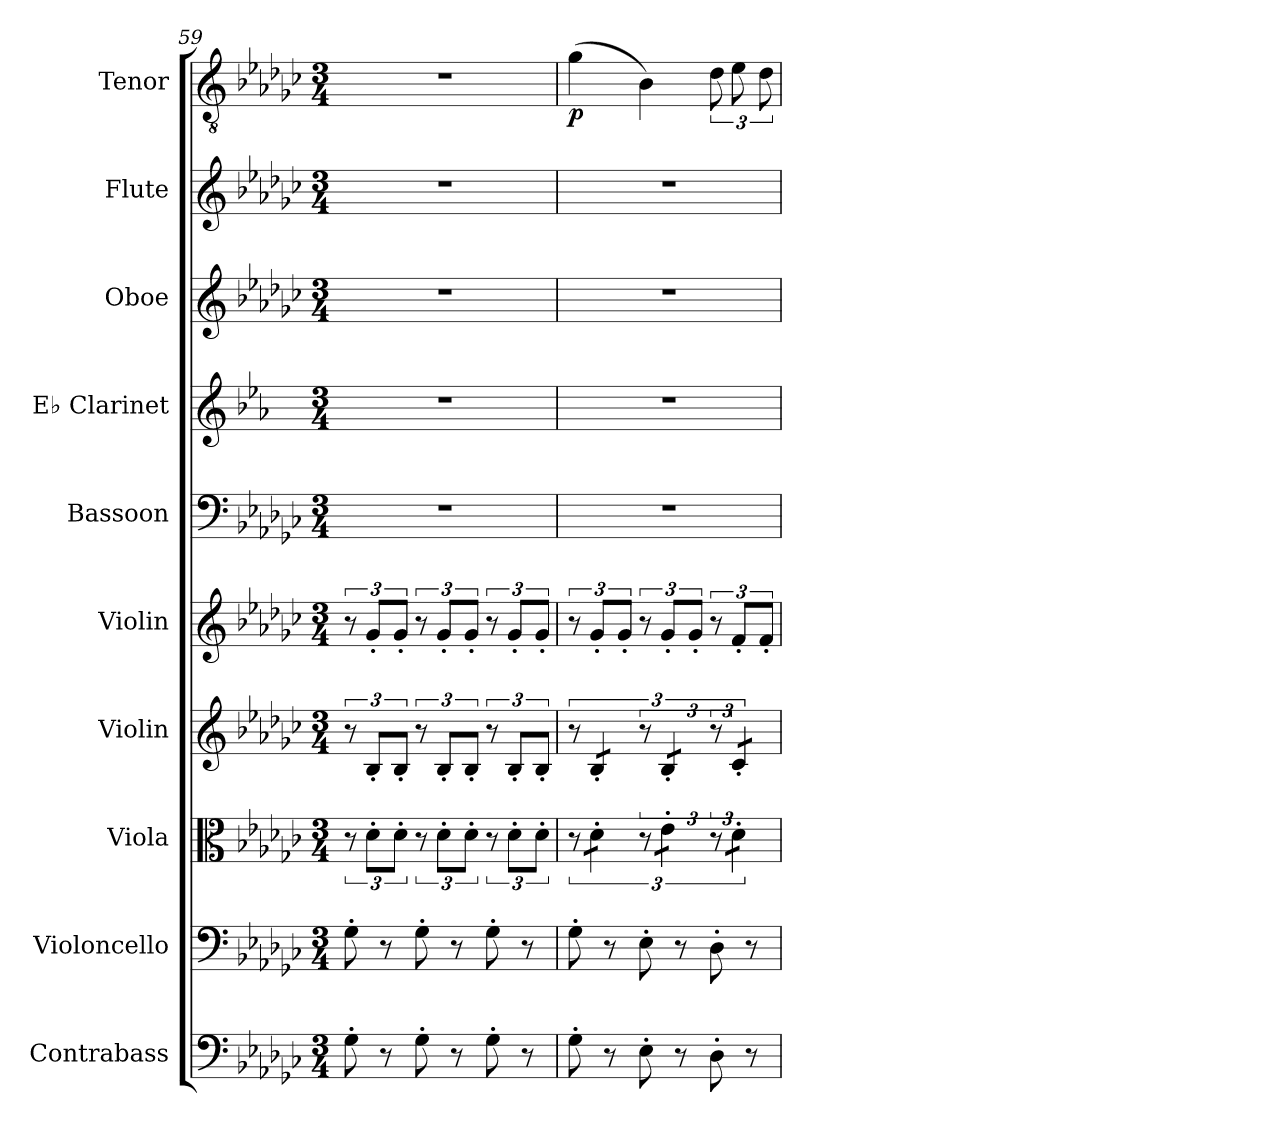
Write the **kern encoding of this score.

**kern	**kern	**kern	**kern	**kern	**kern	**kern	**kern	**kern	**kern	**dynam
*part10	*part9	*part8	*part7	*part6	*part5	*part4	*part3	*part2	*part1	*part1
*staff10	*staff9	*staff8	*staff7	*staff6	*staff5	*staff4	*staff3	*staff2	*staff1	*staff1
*I"Contrabass	*I"Violoncello	*I"Viola	*I"Violin	*I"Violin	*I"Bassoon	*I"E♭ Clarinet	*I"Oboe	*I"Flute	*I"Tenor	*
*I'Cb.	*I'Vc.	*I'Vla.	*I'Vln.	*I'Vln.	*I'Bsn.	*I'E♭ Cl.	*I'Ob.	*I'Fl.	*I'T.	*
!!LO:PB:g=z
*clefF4	*clefF4	*clefC3	*clefG2	*clefG2	*clefF4	*clefG2	*clefG2	*clefG2	*clefGv2	*
*ITrd7c12	*	*	*	*	*	*ITrd-2c-3	*	*	*	*
*k[b-e-a-d-g-c-]	*k[b-e-a-d-g-c-]	*k[b-e-a-d-g-c-]	*k[b-e-a-d-g-c-]	*k[b-e-a-d-g-c-]	*k[b-e-a-d-g-c-]	*k[b-e-a-d-g-c-]	*k[b-e-a-d-g-c-]	*k[b-e-a-d-g-c-]	*k[b-e-a-d-g-c-]	*
*M3/4	*M3/4	*M3/4	*M3/4	*M3/4	*M3/4	*M3/4	*M3/4	*M3/4	*M3/4	*
=59	=59	=59	=59	=59	=59	=59	=59	=59	=59	=59
8GG-'\	8G-'\	12r	12r	12r	2.r	2.r	2.r	2.r	2.r	.
.	.	12d-'\L	12B-'/L	12g-'/L	.	.	.	.	.	.
8r	8r	.	.	.	.	.	.	.	.	.
.	.	12d-'\J	12B-'/J	12g-'/J	.	.	.	.	.	.
8GG-'\	8G-'\	12r	12r	12r	.	.	.	.	.	.
.	.	12d-'\L	12B-'/L	12g-'/L	.	.	.	.	.	.
8r	8r	.	.	.	.	.	.	.	.	.
.	.	12d-'\J	12B-'/J	12g-'/J	.	.	.	.	.	.
8GG-'\	8G-'\	12r	12r	12r	.	.	.	.	.	.
.	.	12d-'\L	12B-'/L	12g-'/L	.	.	.	.	.	.
8r	8r	.	.	.	.	.	.	.	.	.
.	.	12d-'\J	12B-'/J	12g-'/J	.	.	.	.	.	.
=60	=60	=60	=60	=60	=60	=60	=60	=60	=60	=60
!	!	!	!	!	!	!	!	!	!	!LO:DY:b
8GG-'\	8G-'\	12r	12r	12r	2.r	2.r	2.r	2.r	(4g-\	p
*	*	*tremolo	*	*	*	*	*	*	*	*
*	*	*	*tremolo	*	*	*	*	*	*	*
.	.	12d-'\L	12B-'/L	12g-'/L	.	.	.	.	.	.
8r	8r	.	.	.	.	.	.	.	.	.
.	.	12d-'\J	12B-'/J	12g-'/J	.	.	.	.	.	.
8EE-'\	8E-'\	12r	12r	12r	.	.	.	.	4B-\)	.
.	.	12e-'\L	12B-'/L	12g-'/L	.	.	.	.	.	.
8r	8r	.	.	.	.	.	.	.	.	.
.	.	12e-'\J	12B-'/J	12g-'/J	.	.	.	.	.	.
8DD-'\	8D-'\	12r	12r	12r	.	.	.	.	12d-\	.
.	.	12d-'\L	12c-'/L	12f'/L	.	.	.	.	12e-\	.
8r	8r	.	.	.	.	.	.	.	.	.
.	.	12d-'\J	12c-'/J	12f'/J	.	.	.	.	12d-\	.
*	*	*	*Xtremolo	*	*	*	*	*	*	*
*	*	*Xtremolo	*	*	*	*	*	*	*	*
=	=	=	=	=	=	=	=	=	=	=
*-	*-	*-	*-	*-	*-	*-	*-	*-	*-	*-
